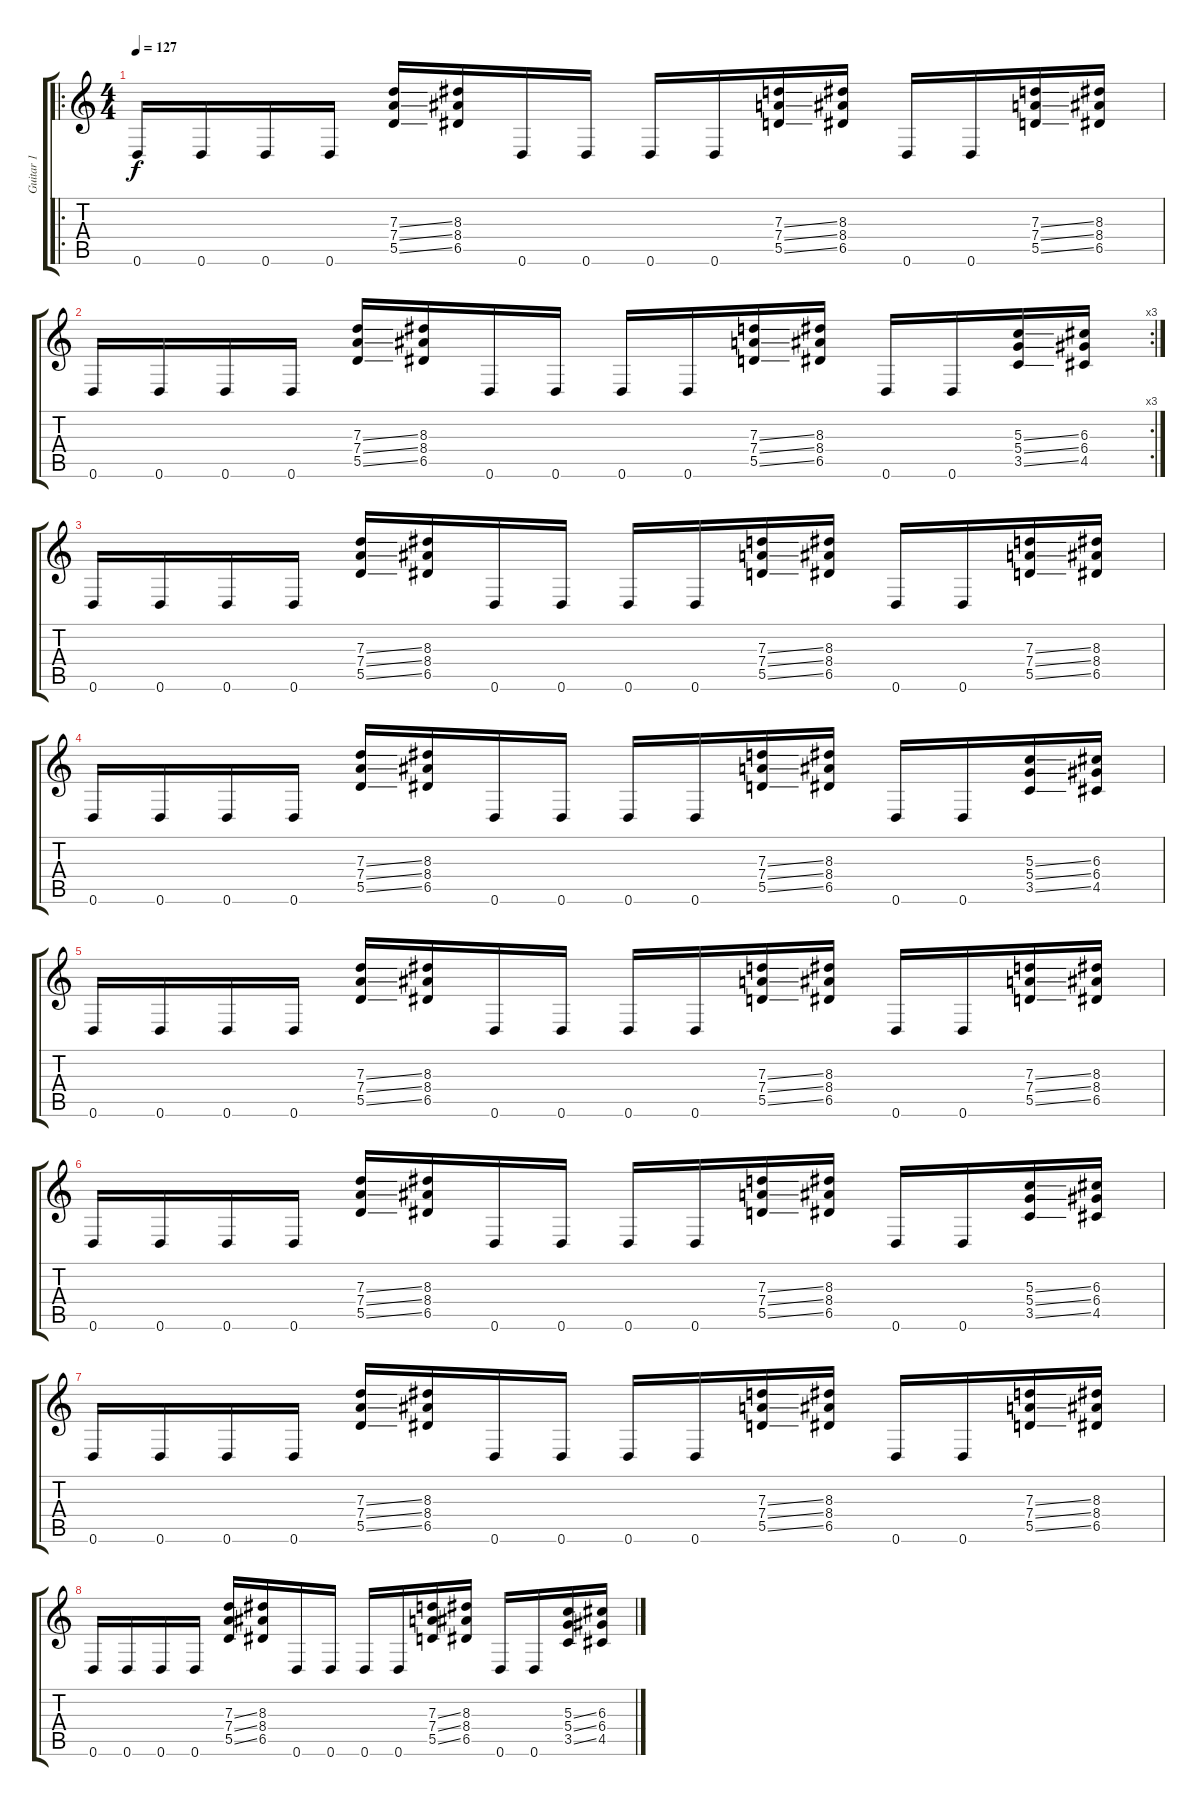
\track ("Guitar 1" "Guitar 1") {instrument distortionguitar}
\staff {score tabs}
\tuning (E4 B3 G3 D3 A2 D2) {hide}
\ro
\ts (4 4)
\tempo 127
\clef g2
\ks c
0.6.16{dy f instrument distortionguitar} 0.6.16 0.6.16 0.6.16 (7.3{ss} 7.4{ss} 5.5{ss}).16 (8.3 8.4 6.5).16 0.6.16 0.6.16 0.6.16 0.6.16 (7.3{ss} 7.4{ss} 5.5{ss}).16 (8.3 8.4 6.5).16 0.6.16 0.6.16 (7.3{ss} 7.4{ss} 5.5{ss}).16 (8.3 8.4 6.5).16 |
\rc 3
0.6.16 0.6.16 0.6.16 0.6.16 (7.3{ss} 7.4{ss} 5.5{ss}).16 (8.3 8.4 6.5).16 0.6.16 0.6.16 0.6.16 0.6.16 (7.3{ss} 7.4{ss} 5.5{ss}).16 (8.3 8.4 6.5).16 0.6.16 0.6.16 (5.3{ss} 5.4{ss} 3.5{ss}).16 (6.3 6.4 4.5).16 |
0.6.16 0.6.16 0.6.16 0.6.16 (7.3{ss} 7.4{ss} 5.5{ss}).16 (8.3 8.4 6.5).16 0.6.16 0.6.16 0.6.16 0.6.16 (7.3{ss} 7.4{ss} 5.5{ss}).16 (8.3 8.4 6.5).16 0.6.16 0.6.16 (7.3{ss} 7.4{ss} 5.5{ss}).16 (8.3 8.4 6.5).16 |
0.6.16 0.6.16 0.6.16 0.6.16 (7.3{ss} 7.4{ss} 5.5{ss}).16 (8.3 8.4 6.5).16 0.6.16 0.6.16 0.6.16 0.6.16 (7.3{ss} 7.4{ss} 5.5{ss}).16 (8.3 8.4 6.5).16 0.6.16 0.6.16 (5.3{ss} 5.4{ss} 3.5{ss}).16 (6.3 6.4 4.5).16 |
0.6.16 0.6.16 0.6.16 0.6.16 (7.3{ss} 7.4{ss} 5.5{ss}).16 (8.3 8.4 6.5).16 0.6.16 0.6.16 0.6.16 0.6.16 (7.3{ss} 7.4{ss} 5.5{ss}).16 (8.3 8.4 6.5).16 0.6.16 0.6.16 (7.3{ss} 7.4{ss} 5.5{ss}).16 (8.3 8.4 6.5).16 |
0.6.16 0.6.16 0.6.16 0.6.16 (7.3{ss} 7.4{ss} 5.5{ss}).16 (8.3 8.4 6.5).16 0.6.16 0.6.16 0.6.16 0.6.16 (7.3{ss} 7.4{ss} 5.5{ss}).16 (8.3 8.4 6.5).16 0.6.16 0.6.16 (5.3{ss} 5.4{ss} 3.5{ss}).16 (6.3 6.4 4.5).16 |
0.6.16 0.6.16 0.6.16 0.6.16 (7.3{ss} 7.4{ss} 5.5{ss}).16 (8.3 8.4 6.5).16 0.6.16 0.6.16 0.6.16 0.6.16 (7.3{ss} 7.4{ss} 5.5{ss}).16 (8.3 8.4 6.5).16 0.6.16 0.6.16 (7.3{ss} 7.4{ss} 5.5{ss}).16 (8.3 8.4 6.5).16 |
0.6.16 0.6.16 0.6.16 0.6.16 (7.3{ss} 7.4{ss} 5.5{ss}).16 (8.3 8.4 6.5).16 0.6.16 0.6.16 0.6.16 0.6.16 (7.3{ss} 7.4{ss} 5.5{ss}).16 (8.3 8.4 6.5).16 0.6.16 0.6.16 (5.3{ss} 5.4{ss} 3.5{ss}).16 (6.3 6.4 4.5).16
